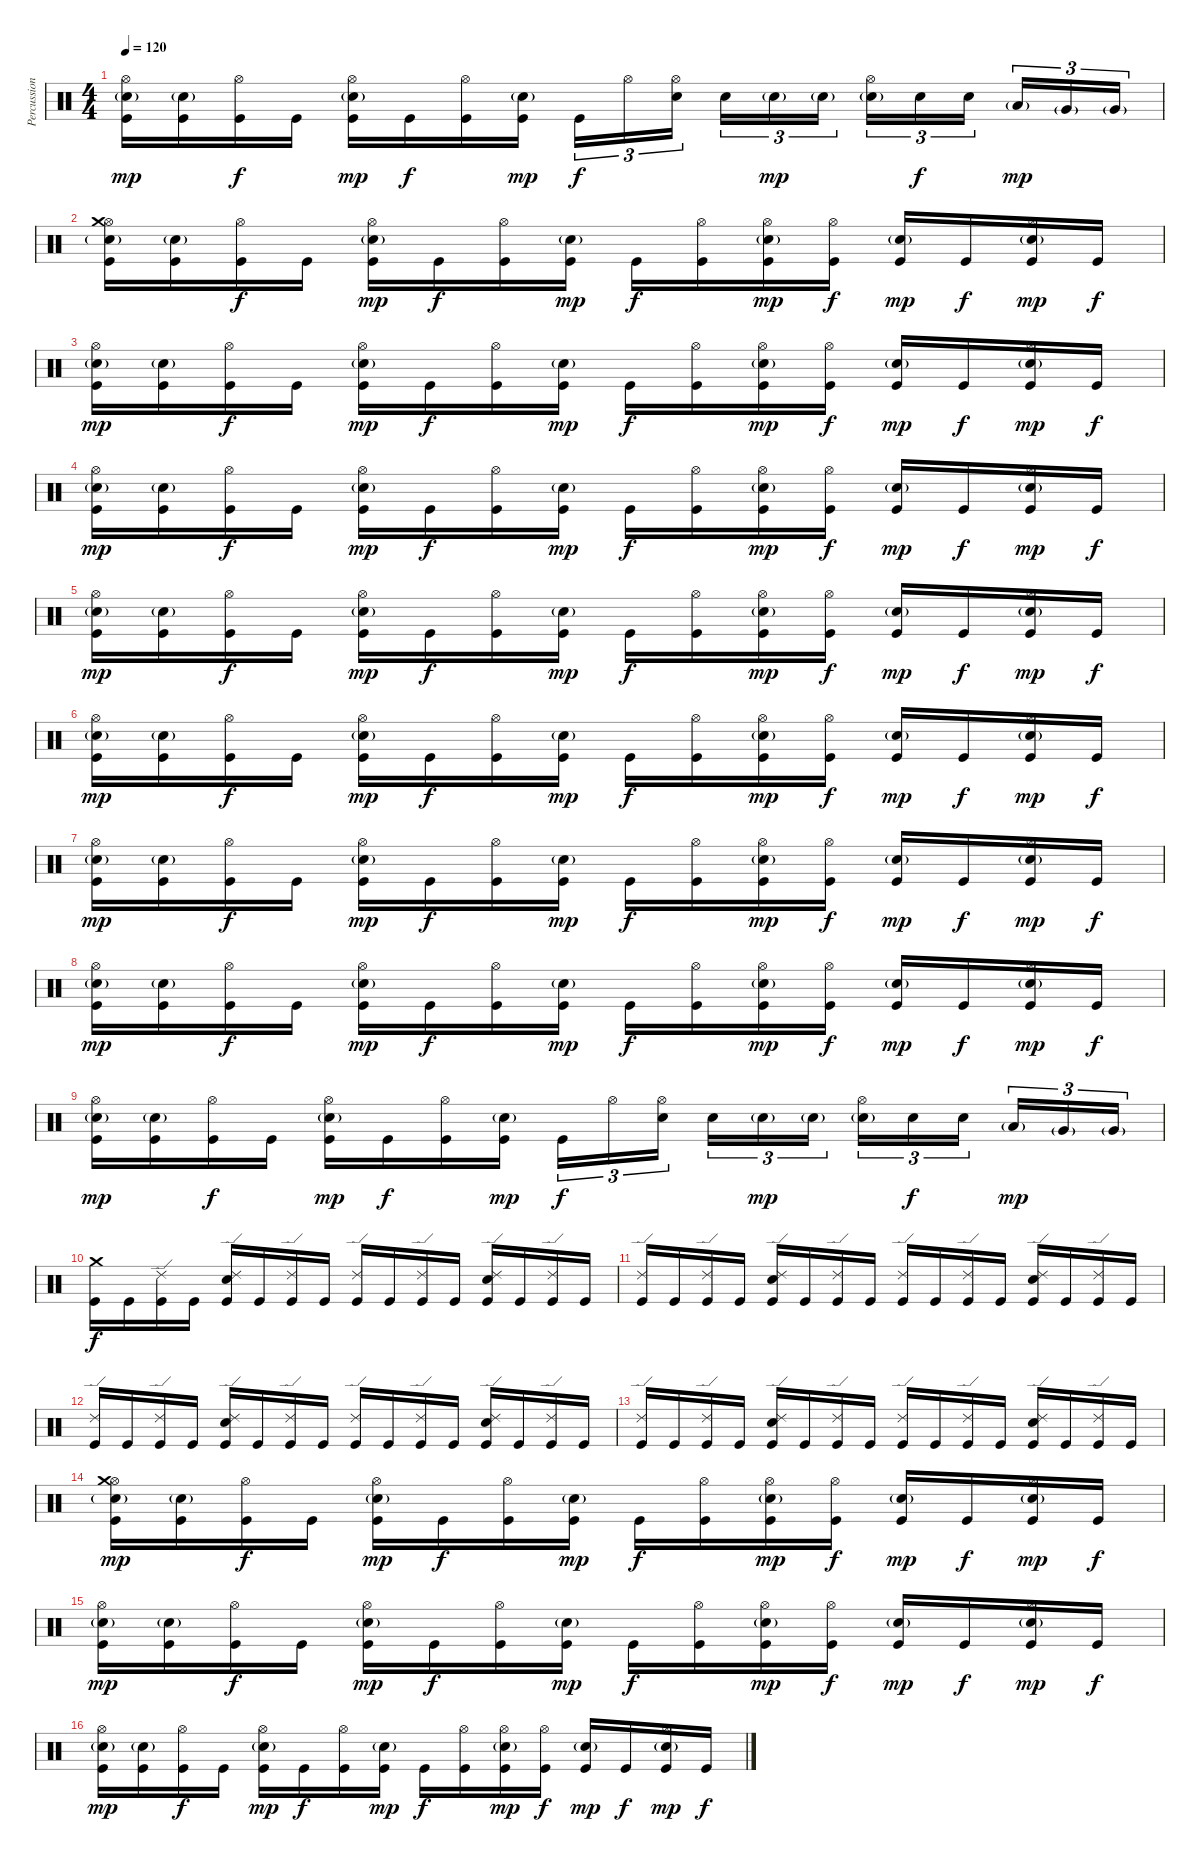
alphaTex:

\track ("Percussion" "Percussion") {instrument percussion}
\staff {score}
\articulation defaults
\ts (4 4)
\tempo 120
\clef neutral
\ks c
("Snare (hit) 2"{g} "Hi-Hat (open)" "Kick (hit)").16{dy mp} ("Snare (hit) 2"{g} "Kick (hit)").16 ("Hi-Hat (open)" "Kick (hit)").16{dy f} "Kick (hit)".16 ("Snare (hit) 2"{g} "Hi-Hat (open)" "Kick (hit)").16{dy mp} "Kick (hit)".16{dy f} ("Hi-Hat (open)" "Kick (hit)").16 ("Snare (hit) 2"{g} "Kick (hit)").16{dy mp} "Kick (hit)".16{tu (3 2) dy f} "Hi-Hat (open)".16{tu (3 2)} ("Snare (hit) 2" "Hi-Hat (open)").16{tu (3 2)} "Snare (hit) 2".16{tu (3 2)} "Snare (hit) 2"{g}.16{tu (3 2) dy mp} "Snare (hit) 2"{g}.16{tu (3 2)} ("Snare (hit) 2"{g} "Hi-Hat (open)").16{tu (3 2)} "Snare (hit) 2".16{tu (3 2) dy f} "Snare (hit) 2".16{tu (3 2)} "Low Tom (hit)"{g}.16{tu (3 2) dy mp} "Very Low Tom (hit)"{g}.16{tu (3 2)} "Very Low Tom (hit)"{g}.16{tu (3 2)} |
("Snare (hit) 2"{g} "Hi-Hat (open)" "Crash medium (hit)" "Kick (hit)").16 ("Snare (hit) 2"{g} "Kick (hit)").16 ("Hi-Hat (open)" "Kick (hit)").16{dy f} "Kick (hit)".16 ("Snare (hit) 2"{g} "Hi-Hat (open)" "Kick (hit)").16{dy mp} "Kick (hit)".16{dy f} ("Hi-Hat (open)" "Kick (hit)").16 ("Snare (hit) 2"{g} "Kick (hit)").16{dy mp} "Kick (hit)".16{dy f} ("Hi-Hat (open)" "Kick (hit)").16 ("Snare (hit) 2"{g} "Hi-Hat (open)" "Kick (hit)").16{dy mp} ("Hi-Hat (open)" "Kick (hit)").16{dy f} ("Snare (hit) 2"{g} "Kick (hit)").16{dy mp} "Kick (hit)".16{dy f} ("Snare (hit) 2"{g} "Hi-Hat (open)" "Kick (hit)").16{dy mp} "Kick (hit)".16{dy f} |
("Snare (hit) 2"{g} "Hi-Hat (open)" "Kick (hit)").16{dy mp} ("Snare (hit) 2"{g} "Kick (hit)").16 ("Hi-Hat (open)" "Kick (hit)").16{dy f} "Kick (hit)".16 ("Snare (hit) 2"{g} "Hi-Hat (open)" "Kick (hit)").16{dy mp} "Kick (hit)".16{dy f} ("Hi-Hat (open)" "Kick (hit)").16 ("Snare (hit) 2"{g} "Kick (hit)").16{dy mp} "Kick (hit)".16{dy f} ("Hi-Hat (open)" "Kick (hit)").16 ("Snare (hit) 2"{g} "Hi-Hat (open)" "Kick (hit)").16{dy mp} ("Hi-Hat (open)" "Kick (hit)").16{dy f} ("Snare (hit) 2"{g} "Kick (hit)").16{dy mp} "Kick (hit)".16{dy f} ("Snare (hit) 2"{g} "Hi-Hat (open)" "Kick (hit)").16{dy mp} "Kick (hit)".16{dy f} |
("Snare (hit) 2"{g} "Hi-Hat (open)" "Kick (hit)").16{dy mp} ("Snare (hit) 2"{g} "Kick (hit)").16 ("Hi-Hat (open)" "Kick (hit)").16{dy f} "Kick (hit)".16 ("Snare (hit) 2"{g} "Hi-Hat (open)" "Kick (hit)").16{dy mp} "Kick (hit)".16{dy f} ("Hi-Hat (open)" "Kick (hit)").16 ("Snare (hit) 2"{g} "Kick (hit)").16{dy mp} "Kick (hit)".16{dy f} ("Hi-Hat (open)" "Kick (hit)").16 ("Snare (hit) 2"{g} "Hi-Hat (open)" "Kick (hit)").16{dy mp} ("Hi-Hat (open)" "Kick (hit)").16{dy f} ("Snare (hit) 2"{g} "Kick (hit)").16{dy mp} "Kick (hit)".16{dy f} ("Snare (hit) 2"{g} "Hi-Hat (open)" "Kick (hit)").16{dy mp} "Kick (hit)".16{dy f} |
("Snare (hit) 2"{g} "Hi-Hat (open)" "Kick (hit)").16{dy mp} ("Snare (hit) 2"{g} "Kick (hit)").16 ("Hi-Hat (open)" "Kick (hit)").16{dy f} "Kick (hit)".16 ("Snare (hit) 2"{g} "Hi-Hat (open)" "Kick (hit)").16{dy mp} "Kick (hit)".16{dy f} ("Hi-Hat (open)" "Kick (hit)").16 ("Snare (hit) 2"{g} "Kick (hit)").16{dy mp} "Kick (hit)".16{dy f} ("Hi-Hat (open)" "Kick (hit)").16 ("Snare (hit) 2"{g} "Hi-Hat (open)" "Kick (hit)").16{dy mp} ("Hi-Hat (open)" "Kick (hit)").16{dy f} ("Snare (hit) 2"{g} "Kick (hit)").16{dy mp} "Kick (hit)".16{dy f} ("Snare (hit) 2"{g} "Hi-Hat (open)" "Kick (hit)").16{dy mp} "Kick (hit)".16{dy f} |
("Snare (hit) 2"{g} "Hi-Hat (open)" "Kick (hit)").16{dy mp} ("Snare (hit) 2"{g} "Kick (hit)").16 ("Hi-Hat (open)" "Kick (hit)").16{dy f} "Kick (hit)".16 ("Snare (hit) 2"{g} "Hi-Hat (open)" "Kick (hit)").16{dy mp} "Kick (hit)".16{dy f} ("Hi-Hat (open)" "Kick (hit)").16 ("Snare (hit) 2"{g} "Kick (hit)").16{dy mp} "Kick (hit)".16{dy f} ("Hi-Hat (open)" "Kick (hit)").16 ("Snare (hit) 2"{g} "Hi-Hat (open)" "Kick (hit)").16{dy mp} ("Hi-Hat (open)" "Kick (hit)").16{dy f} ("Snare (hit) 2"{g} "Kick (hit)").16{dy mp} "Kick (hit)".16{dy f} ("Snare (hit) 2"{g} "Hi-Hat (open)" "Kick (hit)").16{dy mp} "Kick (hit)".16{dy f} |
("Snare (hit) 2"{g} "Hi-Hat (open)" "Kick (hit)").16{dy mp} ("Snare (hit) 2"{g} "Kick (hit)").16 ("Hi-Hat (open)" "Kick (hit)").16{dy f} "Kick (hit)".16 ("Snare (hit) 2"{g} "Hi-Hat (open)" "Kick (hit)").16{dy mp} "Kick (hit)".16{dy f} ("Hi-Hat (open)" "Kick (hit)").16 ("Snare (hit) 2"{g} "Kick (hit)").16{dy mp} "Kick (hit)".16{dy f} ("Hi-Hat (open)" "Kick (hit)").16 ("Snare (hit) 2"{g} "Hi-Hat (open)" "Kick (hit)").16{dy mp} ("Hi-Hat (open)" "Kick (hit)").16{dy f} ("Snare (hit) 2"{g} "Kick (hit)").16{dy mp} "Kick (hit)".16{dy f} ("Snare (hit) 2"{g} "Hi-Hat (open)" "Kick (hit)").16{dy mp} "Kick (hit)".16{dy f} |
("Snare (hit) 2"{g} "Hi-Hat (open)" "Kick (hit)").16{dy mp} ("Snare (hit) 2"{g} "Kick (hit)").16 ("Hi-Hat (open)" "Kick (hit)").16{dy f} "Kick (hit)".16 ("Snare (hit) 2"{g} "Hi-Hat (open)" "Kick (hit)").16{dy mp} "Kick (hit)".16{dy f} ("Hi-Hat (open)" "Kick (hit)").16 ("Snare (hit) 2"{g} "Kick (hit)").16{dy mp} "Kick (hit)".16{dy f} ("Hi-Hat (open)" "Kick (hit)").16 ("Snare (hit) 2"{g} "Hi-Hat (open)" "Kick (hit)").16{dy mp} ("Hi-Hat (open)" "Kick (hit)").16{dy f} ("Snare (hit) 2"{g} "Kick (hit)").16{dy mp} "Kick (hit)".16{dy f} ("Snare (hit) 2"{g} "Hi-Hat (open)" "Kick (hit)").16{dy mp} "Kick (hit)".16{dy f} |
("Snare (hit) 2"{g} "Hi-Hat (open)" "Kick (hit)").16{dy mp} ("Snare (hit) 2"{g} "Kick (hit)").16 ("Hi-Hat (open)" "Kick (hit)").16{dy f} "Kick (hit)".16 ("Snare (hit) 2"{g} "Hi-Hat (open)" "Kick (hit)").16{dy mp} "Kick (hit)".16{dy f} ("Hi-Hat (open)" "Kick (hit)").16 ("Snare (hit) 2"{g} "Kick (hit)").16{dy mp} "Kick (hit)".16{tu (3 2) dy f} "Hi-Hat (open)".16{tu (3 2)} ("Snare (hit) 2" "Hi-Hat (open)").16{tu (3 2)} "Snare (hit) 2".16{tu (3 2)} "Snare (hit) 2"{g}.16{tu (3 2) dy mp} "Snare (hit) 2"{g}.16{tu (3 2)} ("Snare (hit) 2"{g} "Hi-Hat (open)").16{tu (3 2)} "Snare (hit) 2".16{tu (3 2) dy f} "Snare (hit) 2".16{tu (3 2)} "Low Tom (hit)"{g}.16{tu (3 2) dy mp} "Very Low Tom (hit)"{g}.16{tu (3 2)} "Very Low Tom (hit)"{g}.16{tu (3 2)} |
("Crash medium (hit)" "Kick (hit)").16{dy f} "Kick (hit)".16 ("Ride (edge) 2" "Kick (hit)").16 "Kick (hit)".16 ("Ride (edge) 2" "Snare (hit) 2" "Kick (hit)").16 "Kick (hit)".16 ("Ride (edge) 2" "Kick (hit)").16 "Kick (hit)".16 ("Ride (edge) 2" "Kick (hit)").16 "Kick (hit)".16 ("Ride (edge) 2" "Kick (hit)").16 "Kick (hit)".16 ("Ride (edge) 2" "Snare (hit) 2" "Kick (hit)").16 "Kick (hit)".16 ("Ride (edge) 2" "Kick (hit)").16 "Kick (hit)".16 |
("Ride (edge) 2" "Kick (hit)").16 "Kick (hit)".16 ("Ride (edge) 2" "Kick (hit)").16 "Kick (hit)".16 ("Ride (edge) 2" "Snare (hit) 2" "Kick (hit)").16 "Kick (hit)".16 ("Ride (edge) 2" "Kick (hit)").16 "Kick (hit)".16 ("Ride (edge) 2" "Kick (hit)").16 "Kick (hit)".16 ("Ride (edge) 2" "Kick (hit)").16 "Kick (hit)".16 ("Ride (edge) 2" "Snare (hit) 2" "Kick (hit)").16 "Kick (hit)".16 ("Ride (edge) 2" "Kick (hit)").16 "Kick (hit)".16 |
("Ride (edge) 2" "Kick (hit)").16 "Kick (hit)".16 ("Ride (edge) 2" "Kick (hit)").16 "Kick (hit)".16 ("Ride (edge) 2" "Snare (hit) 2" "Kick (hit)").16 "Kick (hit)".16 ("Ride (edge) 2" "Kick (hit)").16 "Kick (hit)".16 ("Ride (edge) 2" "Kick (hit)").16 "Kick (hit)".16 ("Ride (edge) 2" "Kick (hit)").16 "Kick (hit)".16 ("Ride (edge) 2" "Snare (hit) 2" "Kick (hit)").16 "Kick (hit)".16 ("Ride (edge) 2" "Kick (hit)").16 "Kick (hit)".16 |
("Ride (edge) 2" "Kick (hit)").16 "Kick (hit)".16 ("Ride (edge) 2" "Kick (hit)").16 "Kick (hit)".16 ("Ride (edge) 2" "Snare (hit) 2" "Kick (hit)").16 "Kick (hit)".16 ("Ride (edge) 2" "Kick (hit)").16 "Kick (hit)".16 ("Ride (edge) 2" "Kick (hit)").16 "Kick (hit)".16 ("Ride (edge) 2" "Kick (hit)").16 "Kick (hit)".16 ("Ride (edge) 2" "Snare (hit) 2" "Kick (hit)").16 "Kick (hit)".16 ("Ride (edge) 2" "Kick (hit)").16 "Kick (hit)".16 |
("Snare (hit) 2"{g} "Hi-Hat (open)" "Crash medium (hit)" "Kick (hit)").16{dy mp} ("Snare (hit) 2"{g} "Kick (hit)").16 ("Hi-Hat (open)" "Kick (hit)").16{dy f} "Kick (hit)".16 ("Snare (hit) 2"{g} "Hi-Hat (open)" "Kick (hit)").16{dy mp} "Kick (hit)".16{dy f} ("Hi-Hat (open)" "Kick (hit)").16 ("Snare (hit) 2"{g} "Kick (hit)").16{dy mp} "Kick (hit)".16{dy f} ("Hi-Hat (open)" "Kick (hit)").16 ("Snare (hit) 2"{g} "Hi-Hat (open)" "Kick (hit)").16{dy mp} ("Hi-Hat (open)" "Kick (hit)").16{dy f} ("Snare (hit) 2"{g} "Kick (hit)").16{dy mp} "Kick (hit)".16{dy f} ("Snare (hit) 2"{g} "Hi-Hat (open)" "Kick (hit)").16{dy mp} "Kick (hit)".16{dy f} |
("Snare (hit) 2"{g} "Hi-Hat (open)" "Kick (hit)").16{dy mp} ("Snare (hit) 2"{g} "Kick (hit)").16 ("Hi-Hat (open)" "Kick (hit)").16{dy f} "Kick (hit)".16 ("Snare (hit) 2"{g} "Hi-Hat (open)" "Kick (hit)").16{dy mp} "Kick (hit)".16{dy f} ("Hi-Hat (open)" "Kick (hit)").16 ("Snare (hit) 2"{g} "Kick (hit)").16{dy mp} "Kick (hit)".16{dy f} ("Hi-Hat (open)" "Kick (hit)").16 ("Snare (hit) 2"{g} "Hi-Hat (open)" "Kick (hit)").16{dy mp} ("Hi-Hat (open)" "Kick (hit)").16{dy f} ("Snare (hit) 2"{g} "Kick (hit)").16{dy mp} "Kick (hit)".16{dy f} ("Snare (hit) 2"{g} "Hi-Hat (open)" "Kick (hit)").16{dy mp} "Kick (hit)".16{dy f} |
("Snare (hit) 2"{g} "Hi-Hat (open)" "Kick (hit)").16{dy mp} ("Snare (hit) 2"{g} "Kick (hit)").16 ("Hi-Hat (open)" "Kick (hit)").16{dy f} "Kick (hit)".16 ("Snare (hit) 2"{g} "Hi-Hat (open)" "Kick (hit)").16{dy mp} "Kick (hit)".16{dy f} ("Hi-Hat (open)" "Kick (hit)").16 ("Snare (hit) 2"{g} "Kick (hit)").16{dy mp} "Kick (hit)".16{dy f} ("Hi-Hat (open)" "Kick (hit)").16 ("Snare (hit) 2"{g} "Hi-Hat (open)" "Kick (hit)").16{dy mp} ("Hi-Hat (open)" "Kick (hit)").16{dy f} ("Snare (hit) 2"{g} "Kick (hit)").16{dy mp} "Kick (hit)".16{dy f} ("Snare (hit) 2"{g} "Hi-Hat (open)" "Kick (hit)").16{dy mp} "Kick (hit)".16{dy f}
